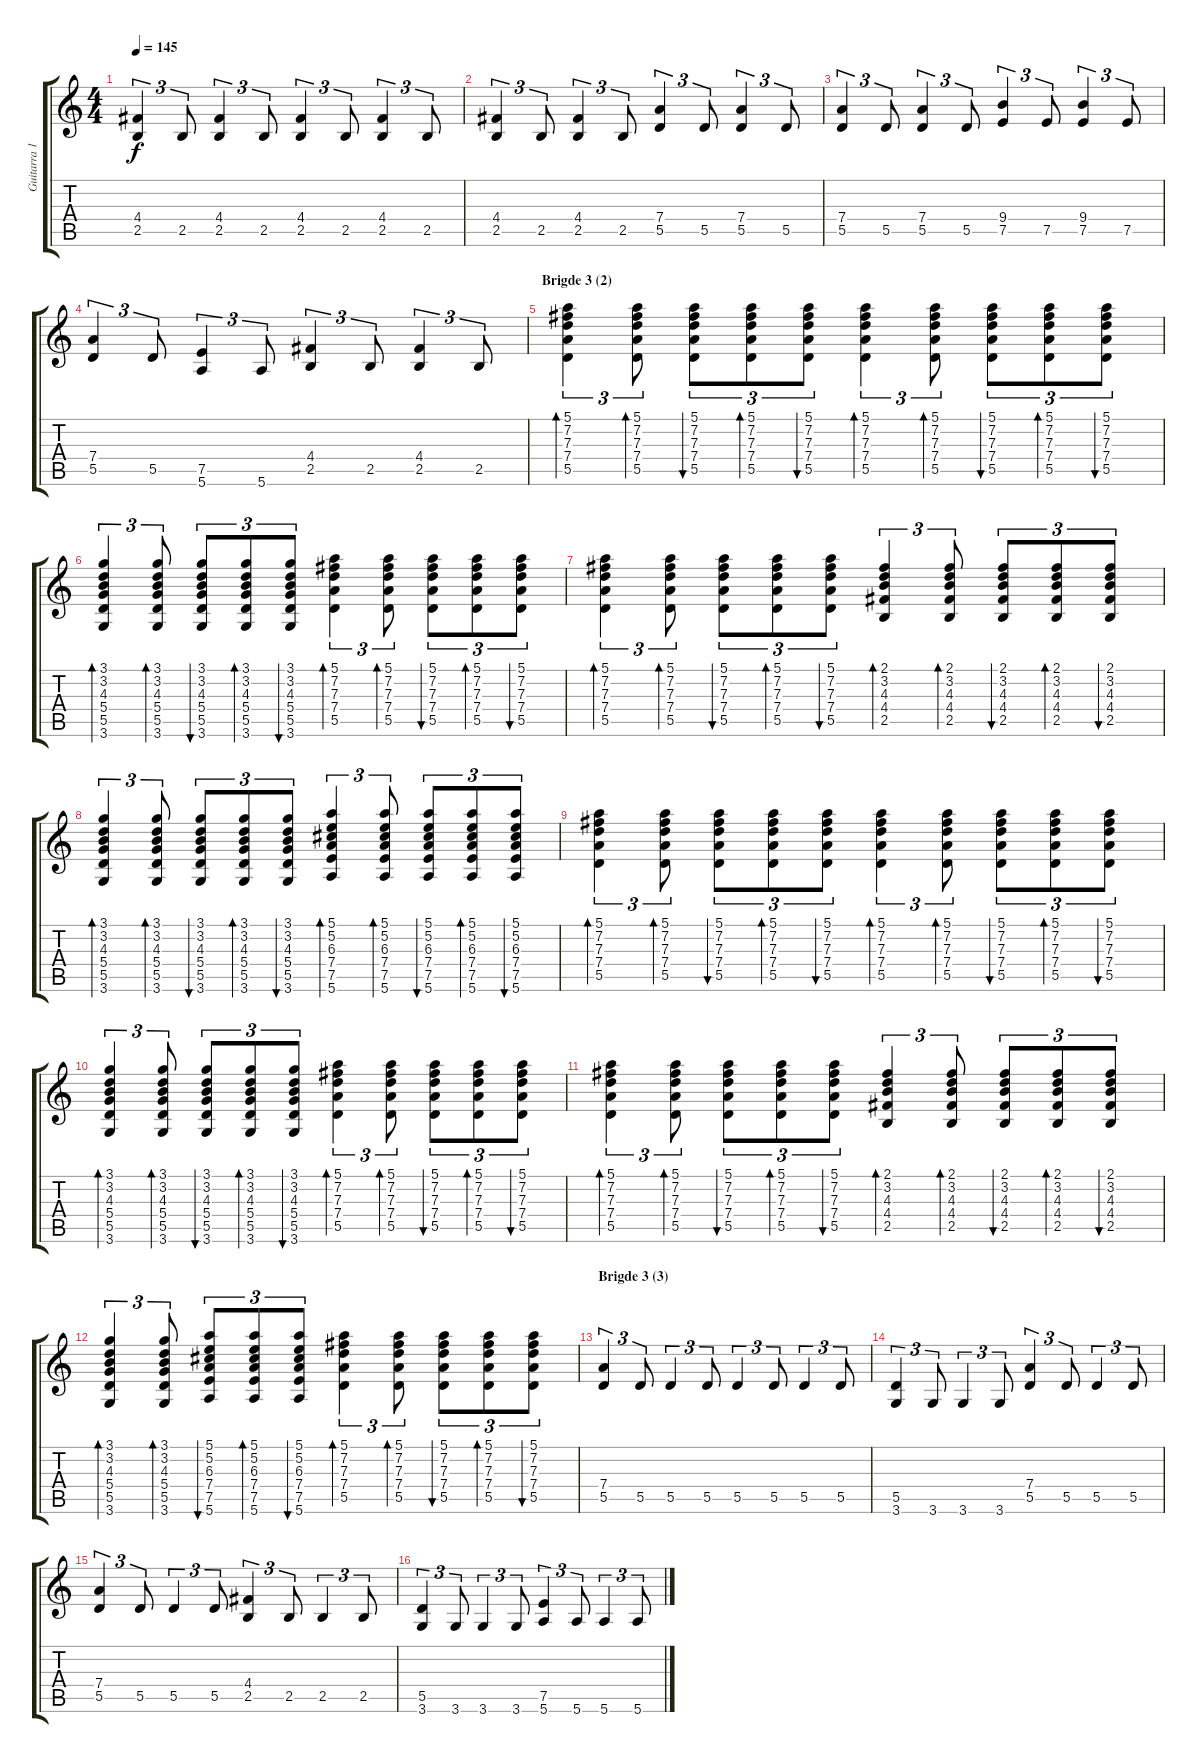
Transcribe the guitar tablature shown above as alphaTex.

\track ("Guitarra 1" "Guitarra 1") {instrument overdrivenguitar}
\staff {score tabs}
\tuning (E4 B3 G3 D3 A2 E2) {hide}
\ts (4 4)
\tempo 145
\clef g2
\ks c
(4.4 2.5).4{tu (3 2) dy f volume 16 instrument overdrivenguitar} 2.5.8{tu (3 2)} (4.4 2.5).4{tu (3 2)} 2.5.8{tu (3 2)} (4.4 2.5).4{tu (3 2)} 2.5.8{tu (3 2)} (4.4 2.5).4{tu (3 2)} 2.5.8{tu (3 2)} |
(4.4 2.5).4{tu (3 2)} 2.5.8{tu (3 2)} (4.4 2.5).4{tu (3 2)} 2.5.8{tu (3 2)} (7.4 5.5).4{tu (3 2)} 5.5.8{tu (3 2)} (7.4 5.5).4{tu (3 2)} 5.5.8{tu (3 2)} |
(7.4 5.5).4{tu (3 2)} 5.5.8{tu (3 2)} (7.4 5.5).4{tu (3 2)} 5.5.8{tu (3 2)} (9.4 7.5).4{tu (3 2)} 7.5.8{tu (3 2)} (9.4 7.5).4{tu (3 2)} 7.5.8{tu (3 2)} |
(7.4 5.5).4{tu (3 2)} 5.5.8{tu (3 2)} (7.5 5.6).4{tu (3 2)} 5.6.8{tu (3 2)} (4.4 2.5).4{tu (3 2)} 2.5.8{tu (3 2)} (4.4 2.5).4{tu (3 2)} 2.5.8{tu (3 2)} |
\section ("" "Brigde 3 (2)")
(5.1 7.2 7.3 7.4 5.5).4{tu (3 2) bd 120 volume 8 instrument acousticguitarsteel} (5.1 7.2 7.3 7.4 5.5).8{tu (3 2) bd 120} (5.1 7.2 7.3 7.4 5.5).8{tu (3 2) bu 120} (5.1 7.2 7.3 7.4 5.5).8{tu (3 2) bd 120} (5.1 7.2 7.3 7.4 5.5).8{tu (3 2) bu 120} (5.1 7.2 7.3 7.4 5.5).4{tu (3 2) bd 120} (5.1 7.2 7.3 7.4 5.5).8{tu (3 2) bd 120} (5.1 7.2 7.3 7.4 5.5).8{tu (3 2) bu 120} (5.1 7.2 7.3 7.4 5.5).8{tu (3 2) bd 120} (5.1 7.2 7.3 7.4 5.5).8{tu (3 2) bu 120} |
(3.1 3.2 4.3 5.4 5.5 3.6).4{tu (3 2) bd 120} (3.1 3.2 4.3 5.4 5.5 3.6).8{tu (3 2) bd 120} (3.1 3.2 4.3 5.4 5.5 3.6).8{tu (3 2) bu 120} (3.1 3.2 4.3 5.4 5.5 3.6).8{tu (3 2) bd 120} (3.1 3.2 4.3 5.4 5.5 3.6).8{tu (3 2) bu 120} (5.1 7.2 7.3 7.4 5.5).4{tu (3 2) bd 120} (5.1 7.2 7.3 7.4 5.5).8{tu (3 2) bd 120} (5.1 7.2 7.3 7.4 5.5).8{tu (3 2) bu 120} (5.1 7.2 7.3 7.4 5.5).8{tu (3 2) bd 120} (5.1 7.2 7.3 7.4 5.5).8{tu (3 2) bu 120} |
(5.1 7.2 7.3 7.4 5.5).4{tu (3 2) bd 120 volume 8 instrument acousticguitarsteel} (5.1 7.2 7.3 7.4 5.5).8{tu (3 2) bd 120} (5.1 7.2 7.3 7.4 5.5).8{tu (3 2) bu 120} (5.1 7.2 7.3 7.4 5.5).8{tu (3 2) bd 120} (5.1 7.2 7.3 7.4 5.5).8{tu (3 2) bu 120} (2.1 3.2 4.3 4.4 2.5).4{tu (3 2) bd 120} (2.1 3.2 4.3 4.4 2.5).8{tu (3 2) bd 120} (2.1 3.2 4.3 4.4 2.5).8{tu (3 2) bu 120} (2.1 3.2 4.3 4.4 2.5).8{tu (3 2) bd 120} (2.1 3.2 4.3 4.4 2.5).8{tu (3 2) bu 120} |
(3.1 3.2 4.3 5.4 5.5 3.6).4{tu (3 2) bd 120} (3.1 3.2 4.3 5.4 5.5 3.6).8{tu (3 2) bd 120} (3.1 3.2 4.3 5.4 5.5 3.6).8{tu (3 2) bu 120} (3.1 3.2 4.3 5.4 5.5 3.6).8{tu (3 2) bd 120} (3.1 3.2 4.3 5.4 5.5 3.6).8{tu (3 2) bu 120} (5.1 5.2 6.3 7.4 7.5 5.6).4{tu (3 2) bd 120} (5.1 5.2 6.3 7.4 7.5 5.6).8{tu (3 2) bd 120} (5.1 5.2 6.3 7.4 7.5 5.6).8{tu (3 2) bu 120} (5.1 5.2 6.3 7.4 7.5 5.6).8{tu (3 2) bd 120} (5.1 5.2 6.3 7.4 7.5 5.6).8{tu (3 2) bu 120} |
(5.1 7.2 7.3 7.4 5.5).4{tu (3 2) bd 120 volume 8 instrument acousticguitarsteel} (5.1 7.2 7.3 7.4 5.5).8{tu (3 2) bd 120} (5.1 7.2 7.3 7.4 5.5).8{tu (3 2) bu 120} (5.1 7.2 7.3 7.4 5.5).8{tu (3 2) bd 120} (5.1 7.2 7.3 7.4 5.5).8{tu (3 2) bu 120} (5.1 7.2 7.3 7.4 5.5).4{tu (3 2) bd 120} (5.1 7.2 7.3 7.4 5.5).8{tu (3 2) bd 120} (5.1 7.2 7.3 7.4 5.5).8{tu (3 2) bu 120} (5.1 7.2 7.3 7.4 5.5).8{tu (3 2) bd 120} (5.1 7.2 7.3 7.4 5.5).8{tu (3 2) bu 120} |
(3.1 3.2 4.3 5.4 5.5 3.6).4{tu (3 2) bd 120} (3.1 3.2 4.3 5.4 5.5 3.6).8{tu (3 2) bd 120} (3.1 3.2 4.3 5.4 5.5 3.6).8{tu (3 2) bu 120} (3.1 3.2 4.3 5.4 5.5 3.6).8{tu (3 2) bd 120} (3.1 3.2 4.3 5.4 5.5 3.6).8{tu (3 2) bu 120} (5.1 7.2 7.3 7.4 5.5).4{tu (3 2) bd 120} (5.1 7.2 7.3 7.4 5.5).8{tu (3 2) bd 120} (5.1 7.2 7.3 7.4 5.5).8{tu (3 2) bu 120} (5.1 7.2 7.3 7.4 5.5).8{tu (3 2) bd 120} (5.1 7.2 7.3 7.4 5.5).8{tu (3 2) bu 120} |
(5.1 7.2 7.3 7.4 5.5).4{tu (3 2) bd 120 volume 8 instrument acousticguitarsteel} (5.1 7.2 7.3 7.4 5.5).8{tu (3 2) bd 120} (5.1 7.2 7.3 7.4 5.5).8{tu (3 2) bu 120} (5.1 7.2 7.3 7.4 5.5).8{tu (3 2) bd 120} (5.1 7.2 7.3 7.4 5.5).8{tu (3 2) bu 120} (2.1 3.2 4.3 4.4 2.5).4{tu (3 2) bd 120} (2.1 3.2 4.3 4.4 2.5).8{tu (3 2) bd 120} (2.1 3.2 4.3 4.4 2.5).8{tu (3 2) bu 120} (2.1 3.2 4.3 4.4 2.5).8{tu (3 2) bd 120} (2.1 3.2 4.3 4.4 2.5).8{tu (3 2) bu 120} |
(3.1 3.2 4.3 5.4 5.5 3.6).4{tu (3 2) bd 120} (3.1 3.2 4.3 5.4 5.5 3.6).8{tu (3 2) bd 120} (5.1 5.2 6.3 7.4 7.5 5.6).8{tu (3 2) bu 120} (5.1 5.2 6.3 7.4 7.5 5.6).8{tu (3 2) bd 120} (5.1 5.2 6.3 7.4 7.5 5.6).8{tu (3 2) bu 120} (5.1 7.2 7.3 7.4 5.5).4{tu (3 2) bd 120} (5.1 7.2 7.3 7.4 5.5).8{tu (3 2) bd 120} (5.1 7.2 7.3 7.4 5.5).8{tu (3 2) bu 120} (5.1 7.2 7.3 7.4 5.5).8{tu (3 2) bd 120} (5.1 7.2 7.3 7.4 5.5).8{tu (3 2) bu 120} |
\section ("" "Brigde 3 (3)")
(7.4 5.5).4{tu (3 2) volume 16 instrument overdrivenguitar} 5.5.8{tu (3 2)} 5.5.4{tu (3 2)} 5.5.8{tu (3 2)} 5.5.4{tu (3 2)} 5.5.8{tu (3 2)} 5.5.4{tu (3 2)} 5.5.8{tu (3 2)} |
(5.5 3.6).4{tu (3 2)} 3.6.8{tu (3 2)} 3.6.4{tu (3 2)} 3.6.8{tu (3 2)} (7.4 5.5).4{tu (3 2)} 5.5.8{tu (3 2)} 5.5.4{tu (3 2)} 5.5.8{tu (3 2)} |
(7.4 5.5).4{tu (3 2)} 5.5.8{tu (3 2)} 5.5.4{tu (3 2)} 5.5.8{tu (3 2)} (4.4 2.5).4{tu (3 2)} 2.5.8{tu (3 2)} 2.5.4{tu (3 2)} 2.5.8{tu (3 2)} |
(5.5 3.6).4{tu (3 2)} 3.6.8{tu (3 2)} 3.6.4{tu (3 2)} 3.6.8{tu (3 2)} (7.5 5.6).4{tu (3 2)} 5.6.8{tu (3 2)} 5.6.4{tu (3 2)} 5.6.8{tu (3 2)}
